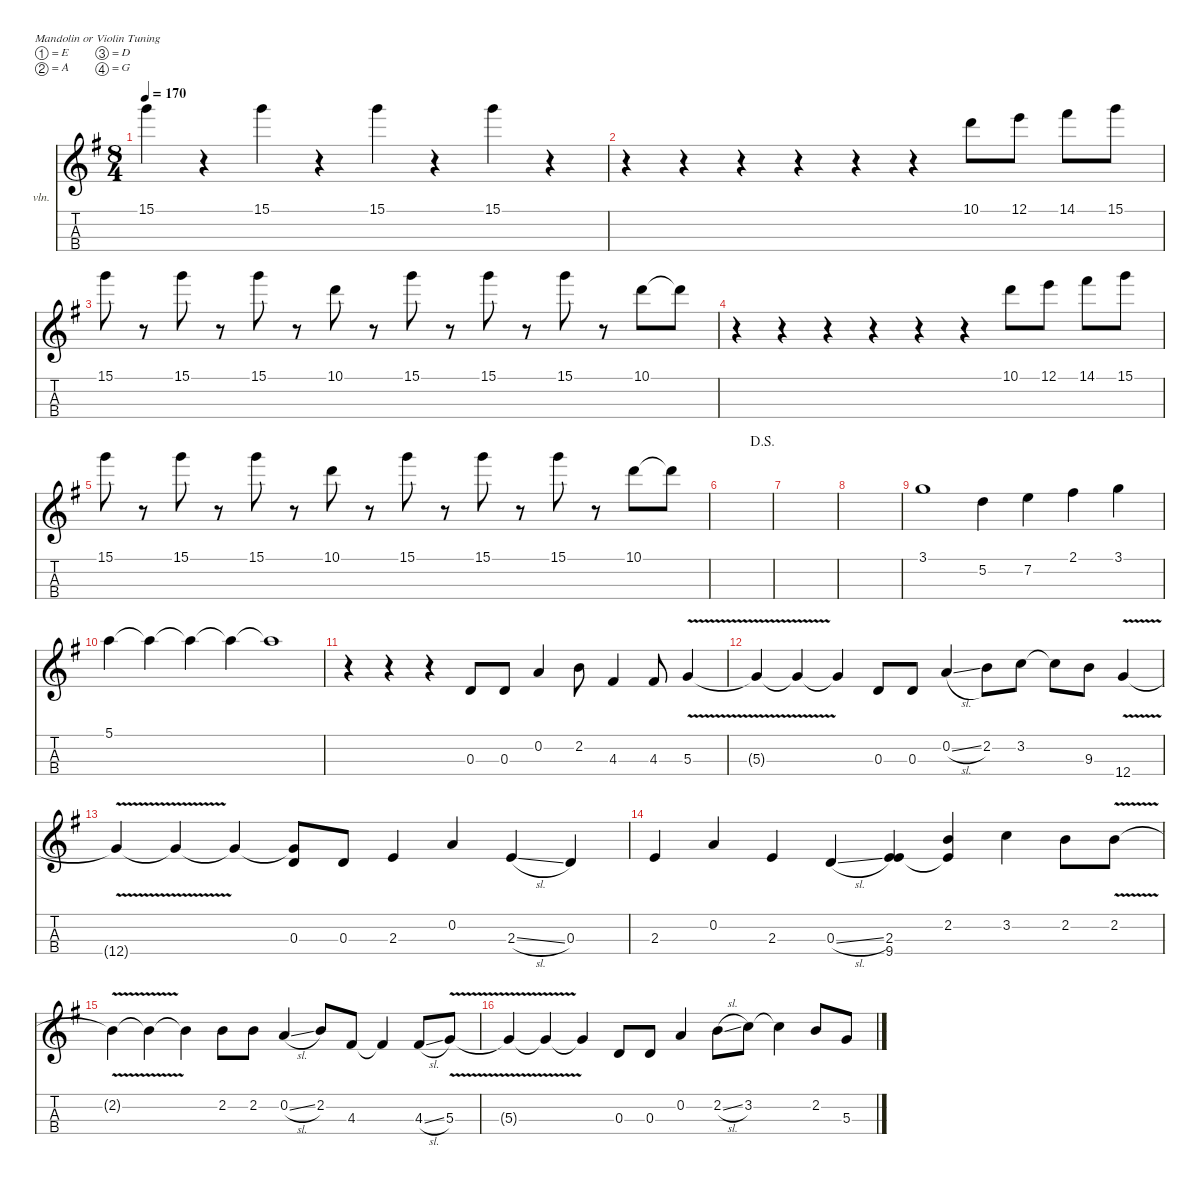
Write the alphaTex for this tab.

\defaultSystemsLayout 4
\hideDynamics
\bracketExtendMode nobrackets
\firstSystemTrackNameOrientation horizontal
\otherSystemsTrackNameOrientation horizontal
\track ("Violin" "vln.") {instrument violin}
\staff {score tabs}
\tuning (E5 A4 D4 G3)
\ts (8 4)
\tempo 170
\clef g2
\ks g
15.1.4{dy mf} r.4 15.1.4 r.4 15.1.4 r.4 15.1.4 r.4 |
r.4 r.4 r.4 r.4 r.4 r.4 10.1.8 12.1.8 14.1.8 15.1.8 |
15.1.8 r.8 15.1.8 r.8 15.1.8 r.8 10.1.8 r.8 15.1.8 r.8 15.1.8 r.8 15.1.8 r.8 10.1.8 10.1{t}.8 |
r.4 r.4 r.4 r.4 r.4 r.4 10.1.8 12.1.8 14.1.8 15.1.8 |
15.1.8 r.8 15.1.8 r.8 15.1.8 r.8 10.1.8 r.8 15.1.8 r.8 15.1.8 r.8 15.1.8 r.8 10.1.8 10.1{t}.8 |
\jump dalsegno
|
|
|
3.1.1 5.2.4 7.2.4 2.1.4 3.1.4 |
5.1.4 5.1{t}.4 5.1{t}.4 5.1{t}.4 5.1{t}.1 |
r.4 r.4 r.4 0.3.8 0.3.8 0.2.4 2.2.8 4.3.4 4.3.8 5.3{v}.4 |
5.3{v t}.4 5.3{t}.4 5.3{t}.4 0.3.8 0.3.8 0.2{sl}.4 2.2.8 3.2.8 3.2{t}.8 9.3.8 12.4{v}.4 |
12.4{v t}.4 12.4{t}.4 12.4{t}.4 (0.3 12.4{t}).8 0.3.8 2.3.4 0.2.4 2.3{sl}.4 0.3.4 |
2.3.4 0.2.4 2.3.4 0.3{sl}.4 (2.3 9.4).4 (2.2 2.3{t}).4 3.2.4 2.2.8 2.2{v}.8 |
2.2{v t}.4 2.2{t}.4 2.2{t}.4 2.2.8 2.2.8 0.2{sl}.4 2.2.8 4.3.8 4.3{t}.4 4.3{sl}.8 5.3{v}.8 |
5.3{v t}.4 5.3{t}.4 5.3{t}.4 0.3.8 0.3.8 0.2.4 2.2{sl}.8 3.2.8 3.2{t}.4 2.2.8 5.3.8
